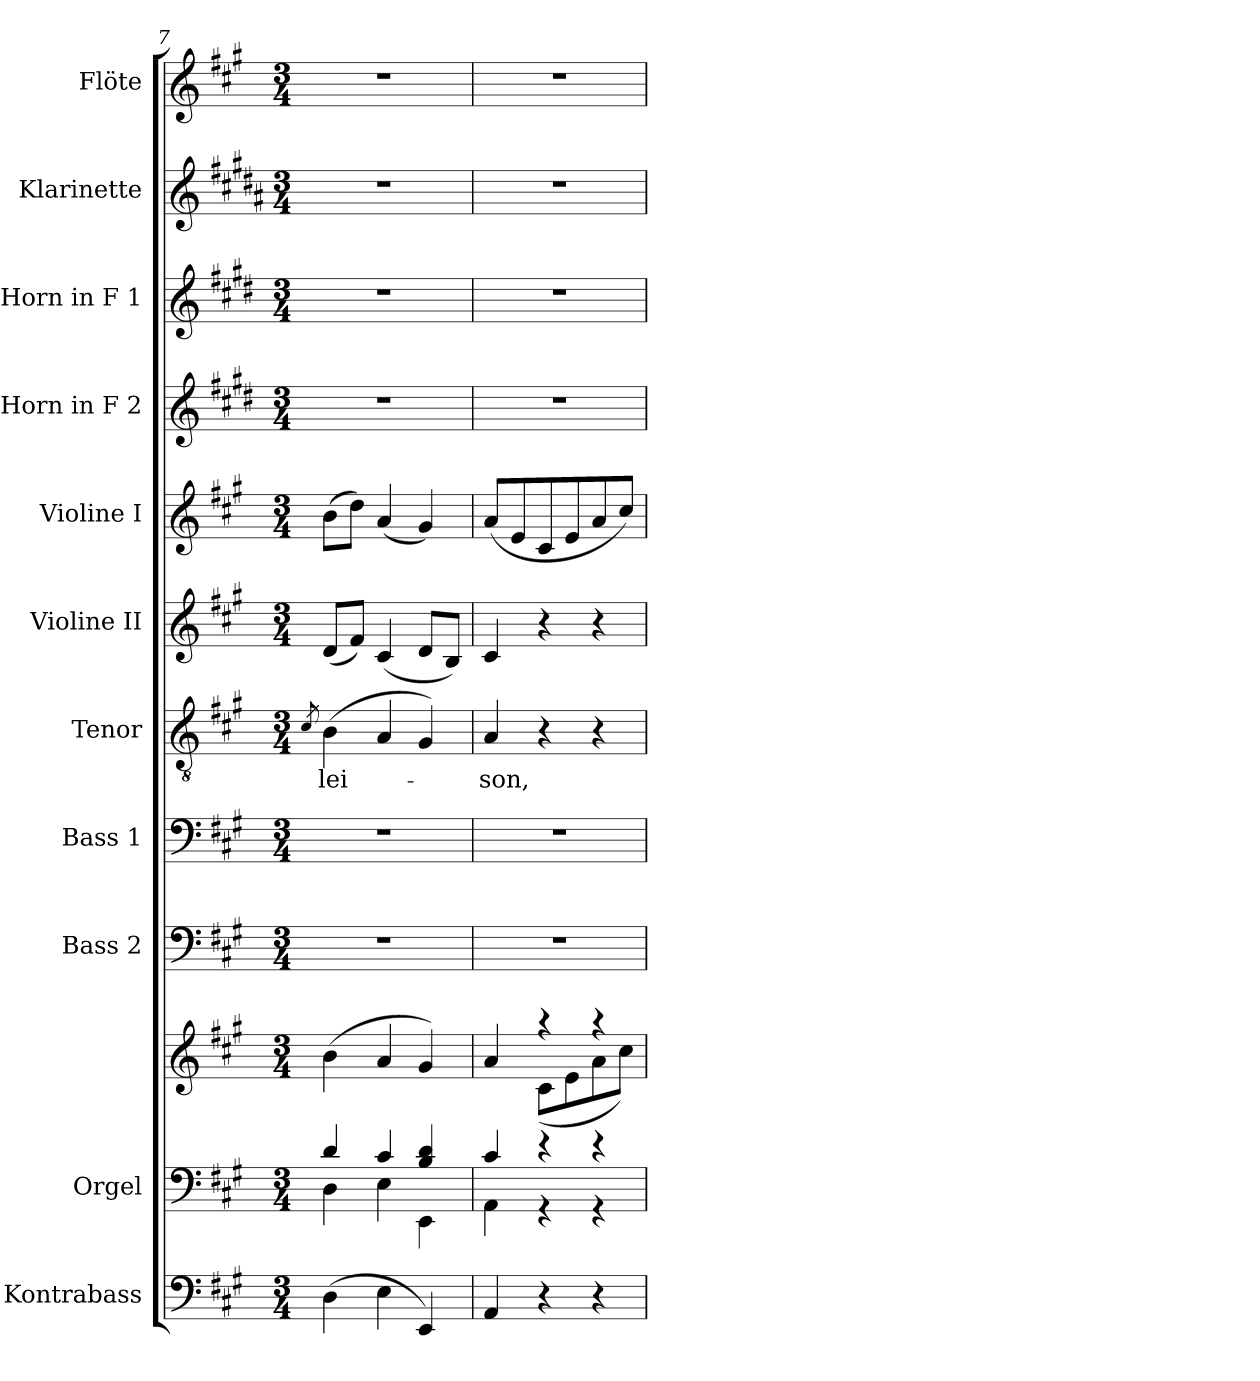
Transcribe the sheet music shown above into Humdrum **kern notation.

**kern	**kern	**kern	**kern	**kern	**kern	**text	**kern	**kern	**kern	**kern	**kern	**kern
*part11	*part10	*part10	*part9	*part8	*part7	*part7	*part6	*part5	*part4	*part3	*part2	*part1
*staff12	*staff11	*staff10	*staff9	*staff8	*staff7	*staff7	*staff6	*staff5	*staff4	*staff3	*staff2	*staff1
*I"Kontrabass	*I"Orgel	*	*I"Bass 2	*I"Bass 1	*I"Tenor	*	*I"Violine II	*I"Violine I	*I"Horn in F 2	*I"Horn in F 1	*I"Klarinette	*I"Flöte
*I'Kb.	*I'Org.	*	*I'B2.	*I'B1.	*I'T.	*	*I'Vl. II	*I'Vl. I	*	*	*I'Kl.	*I'Fl.
*clefF4	*clefF4	*clefG2	*clefF4	*clefF4	*clefGv2	*	*clefG2	*clefG2	*clefG2	*clefG2	*clefG2	*clefG2
*ITrd7c12	*	*	*	*	*	*	*	*	*ITrd4c7	*ITrd4c7	*ITrd1c2	*
*k[f#c#g#]	*k[f#c#g#]	*k[f#c#g#]	*k[f#c#g#]	*k[f#c#g#]	*k[f#c#g#]	*	*k[f#c#g#]	*k[f#c#g#]	*k[f#c#g#]	*k[f#c#g#]	*k[f#c#g#]	*k[f#c#g#]
*A:	*A:	*A:	*A:	*A:	*A:	*	*A:	*A:	*A:	*A:	*A:	*A:
*M3/4	*M3/4	*M3/4	*M3/4	*M3/4	*M3/4	*	*M3/4	*M3/4	*M3/4	*M3/4	*M3/4	*M3/4
=7	=7	=7	=7	=7	=7	=7	=7	=7	=7	=7	=7	=7
.	.	.	.	.	8qc#/	.	.	.	.	.	.	.
*	*^	*	*	*	*	*	*	*	*	*	*	*
!	!	!	!	!	!	!	!LO:LY:b	!	!	!	!	!	!
(>4DD\	4d/	4D\	(>4b\	2.r	2.r	(>4B\	-lei-	(<8d/L	(>8b\L	2.r	2.r	2.r	2.r
.	.	.	.	.	.	.	.	8f#/J)	8dd\J)	.	.	.	.
4EE\	4c#/	4E\	4a/	.	.	4A/	.	(<4c#/	(<4a/	.	.	.	.
4EEE/)	4B/ 4d/	4EE\	4g#/)	.	.	4G#/)	.	8d/L	4g#/)	.	.	.	.
.	.	.	.	.	.	.	.	8B/J)	.	.	.	.	.
!!LO:PB:g=z
=8	=8	=8	=8	=8	=8	=8	=8	=8	=8	=8	=8	=8	=8
*	*	*	*^	*	*	*	*	*	*	*	*	*	*
!	!	!	!	!	!	!	!	!LO:LY:b	!	!	!	!	!	!
4AAA/	4c#/	4AA\	4a/	4ryy	2.r	2.r	4A/	-son,	4c#/	(<8a/L	2.r	2.r	2.r	2.r
.	.	.	.	.	.	.	.	.	.	8e/	.	.	.	.
4r	4r	4r	4raa	(>8c#\L	.	.	4r	.	4r	8c#/	.	.	.	.
.	.	.	.	8e\	.	.	.	.	.	8e/	.	.	.	.
4r	4r	4r	4raa	8a\	.	.	4r	.	4r	8a/	.	.	.	.
.	.	.	.	8cc#\J)	.	.	.	.	.	8cc#/J)	.	.	.	.
*	*v	*v	*	*	*	*	*	*	*	*	*	*	*	*
*	*	*v	*v	*	*	*	*	*	*	*	*	*	*
=	=	=	=	=	=	=	=	=	=	=	=	=
*-	*-	*-	*-	*-	*-	*-	*-	*-	*-	*-	*-	*-
